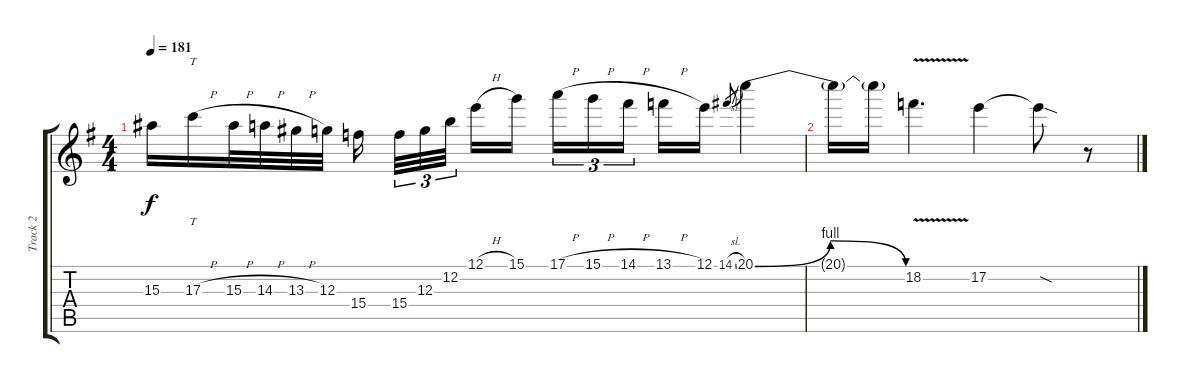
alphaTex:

\track ("Track 2" "Track 2") {instrument distortionguitar}
\staff {score tabs}
\tuning (E4 B3 G3 D3 A2 E2) {hide}
\ts (4 4)
\tempo 181
\clef g2
\ks g
15.3.16{dy f} 17.3{h}.16{tt} 15.3{h}.32 14.3{h}.32 13.3{h}.32 12.3.32 15.4.16{beam splitsecondary} 15.4.32{tu (3 2)} 12.3.32{tu (3 2)} 12.2.32{tu (3 2) beam splitsecondary} 12.1{h}.16 15.1.16 17.1{h}.16{tu (3 2)} 15.1{h}.16{tu (3 2)} 14.1{h}.16{tu (3 2) beam splitsecondary} 13.1{h}.16 12.1.16 14.1{sl}.8{gr} 20.1{be (bendrelease 0 0 30 4 30 4 60 0)}.4 |
20.1{t}.16 20.1{t}.16 18.2{v}.4{d} 17.2.4 17.2{sod t}.8 r.8
